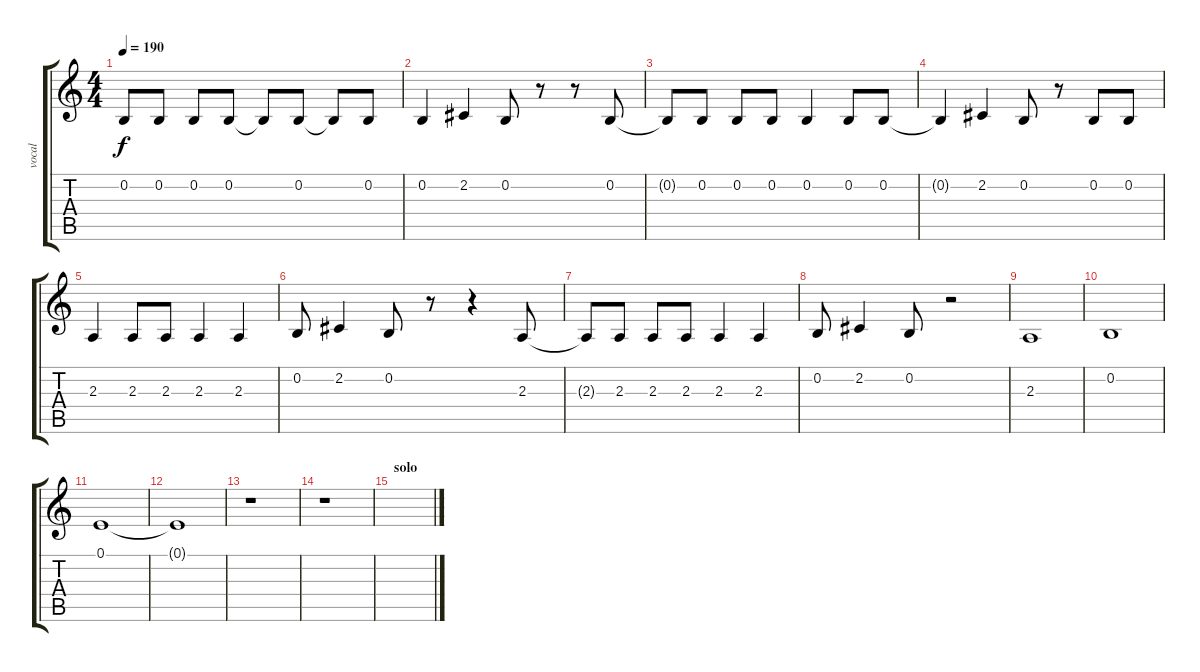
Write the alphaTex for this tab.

\track ("vocal" "vocal") {instrument lead6voice}
\staff {score tabs}
\tuning (E4 B3 G3 D3 A2 E2) {hide}
\ts (4 4)
\tempo 190
\clef g2
\ks c
0.2.8{dy f} 0.2.8 0.2.8 0.2.8 0.2{t}.8 0.2.8 0.2{t}.8 0.2.8 |
0.2.4 2.2.4 0.2.8 r.8 r.8 0.2.8 |
0.2{t}.8 0.2.8 0.2.8 0.2.8 0.2.4 0.2.8 0.2.8 |
0.2{t}.4 2.2.4 0.2.8 r.8 0.2.8 0.2.8 |
2.3.4 2.3.8 2.3.8 2.3.4 2.3.4 |
0.2.8 2.2.4 0.2.8 r.8 r.4 2.3.8 |
2.3{t}.8 2.3.8 2.3.8 2.3.8 2.3.4 2.3.4 |
0.2.8 2.2.4 0.2.8 r.2 |
2.3.1 |
0.2.1 |
0.1.1 |
0.1{t}.1 |
r.1 |
r.1 |
\section ("" "solo")
